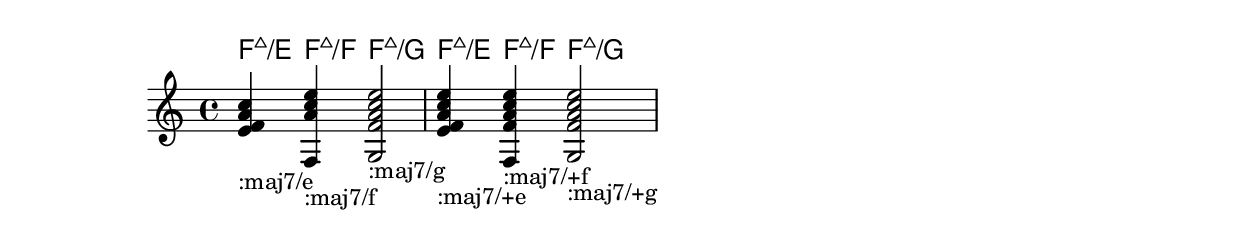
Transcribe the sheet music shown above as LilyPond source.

\version "2.4.0"

\header {

texidoc = "In ignatzek inversions, a note is dropped down to act as the
bass note of the chord. Bass note may be also added explicitly.  
Above the staff: computed chord names. Below staff: entered chord name. 
"

}


bladidbla = \chordmode { 
    f4:maj7/e_":maj7/e" f:maj7/f_":maj7/f" f2:maj7/g_":maj7/g"
    f4:maj7/+e_":maj7/+e" f:maj7/+f_":maj7/+f" f2:maj7/+g_":maj7/+g"
 }

\score {
<< \context ChordNames \bladidbla
  \context Voice \bladidbla >>
}
